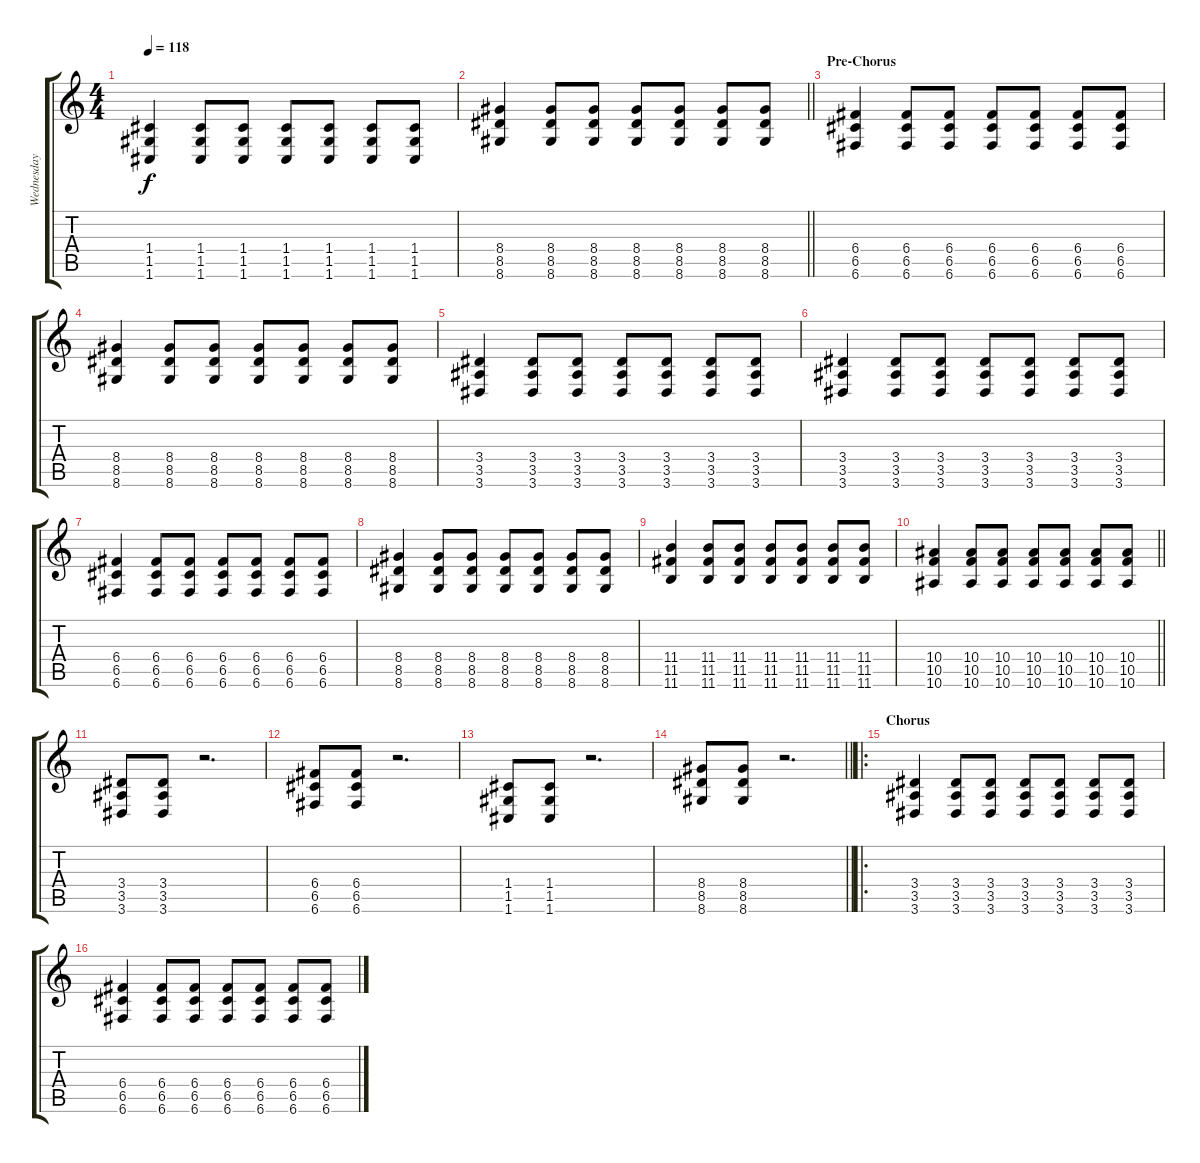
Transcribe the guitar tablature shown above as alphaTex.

\track ("Wednesday 13/Rhythm" "Wednesday ") {instrument distortionguitar}
\staff {score tabs}
\tuning (D4 A3 F3 C3 G2 C2) {hide}
\ts (4 4)
\tempo 118
\clef g2
\ks c
(1.4 1.5 1.6).4{dy f} (1.4 1.5 1.6).8 (1.4 1.5 1.6).8 (1.4 1.5 1.6).8 (1.4 1.5 1.6).8 (1.4 1.5 1.6).8 (1.4 1.5 1.6).8 |
\barLineRight lightlight
(8.4 8.5 8.6).4 (8.4 8.5 8.6).8 (8.4 8.5 8.6).8 (8.4 8.5 8.6).8 (8.4 8.5 8.6).8 (8.4 8.5 8.6).8 (8.4 8.5 8.6).8 |
\section ("" "Pre-Chorus")
(6.4 6.5 6.6).4 (6.4 6.5 6.6).8 (6.4 6.5 6.6).8 (6.4 6.5 6.6).8 (6.4 6.5 6.6).8 (6.4 6.5 6.6).8 (6.4 6.5 6.6).8 |
(8.4 8.5 8.6).4 (8.4 8.5 8.6).8 (8.4 8.5 8.6).8 (8.4 8.5 8.6).8 (8.4 8.5 8.6).8 (8.4 8.5 8.6).8 (8.4 8.5 8.6).8 |
(3.4 3.5 3.6).4 (3.4 3.5 3.6).8 (3.4 3.5 3.6).8 (3.4 3.5 3.6).8 (3.4 3.5 3.6).8 (3.4 3.5 3.6).8 (3.4 3.5 3.6).8 |
(3.4 3.5 3.6).4 (3.4 3.5 3.6).8 (3.4 3.5 3.6).8 (3.4 3.5 3.6).8 (3.4 3.5 3.6).8 (3.4 3.5 3.6).8 (3.4 3.5 3.6).8 |
(6.4 6.5 6.6).4 (6.4 6.5 6.6).8 (6.4 6.5 6.6).8 (6.4 6.5 6.6).8 (6.4 6.5 6.6).8 (6.4 6.5 6.6).8 (6.4 6.5 6.6).8 |
(8.4 8.5 8.6).4 (8.4 8.5 8.6).8 (8.4 8.5 8.6).8 (8.4 8.5 8.6).8 (8.4 8.5 8.6).8 (8.4 8.5 8.6).8 (8.4 8.5 8.6).8 |
(11.4 11.5 11.6).4 (11.4 11.5 11.6).8 (11.4 11.5 11.6).8 (11.4 11.5 11.6).8 (11.4 11.5 11.6).8 (11.4 11.5 11.6).8 (11.4 11.5 11.6).8 |
\barLineRight lightlight
(10.4 10.5 10.6).4 (10.4 10.5 10.6).8 (10.4 10.5 10.6).8 (10.4 10.5 10.6).8 (10.4 10.5 10.6).8 (10.4 10.5 10.6).8 (10.4 10.5 10.6).8 |
(3.4 3.5 3.6).8 (3.4 3.5 3.6).8 r.2{d} |
(6.4 6.5 6.6).8 (6.4 6.5 6.6).8 r.2{d} |
(1.4 1.5 1.6).8 (1.4 1.5 1.6).8 r.2{d} |
\barLineRight lightlight
(8.4 8.5 8.6).8 (8.4 8.5 8.6).8 r.2{d} |
\ro
\section ("" "Chorus")
(3.4 3.5 3.6).4 (3.4 3.5 3.6).8 (3.4 3.5 3.6).8 (3.4 3.5 3.6).8 (3.4 3.5 3.6).8 (3.4 3.5 3.6).8 (3.4 3.5 3.6).8 |
(6.4 6.5 6.6).4 (6.4 6.5 6.6).8 (6.4 6.5 6.6).8 (6.4 6.5 6.6).8 (6.4 6.5 6.6).8 (6.4 6.5 6.6).8 (6.4 6.5 6.6).8
